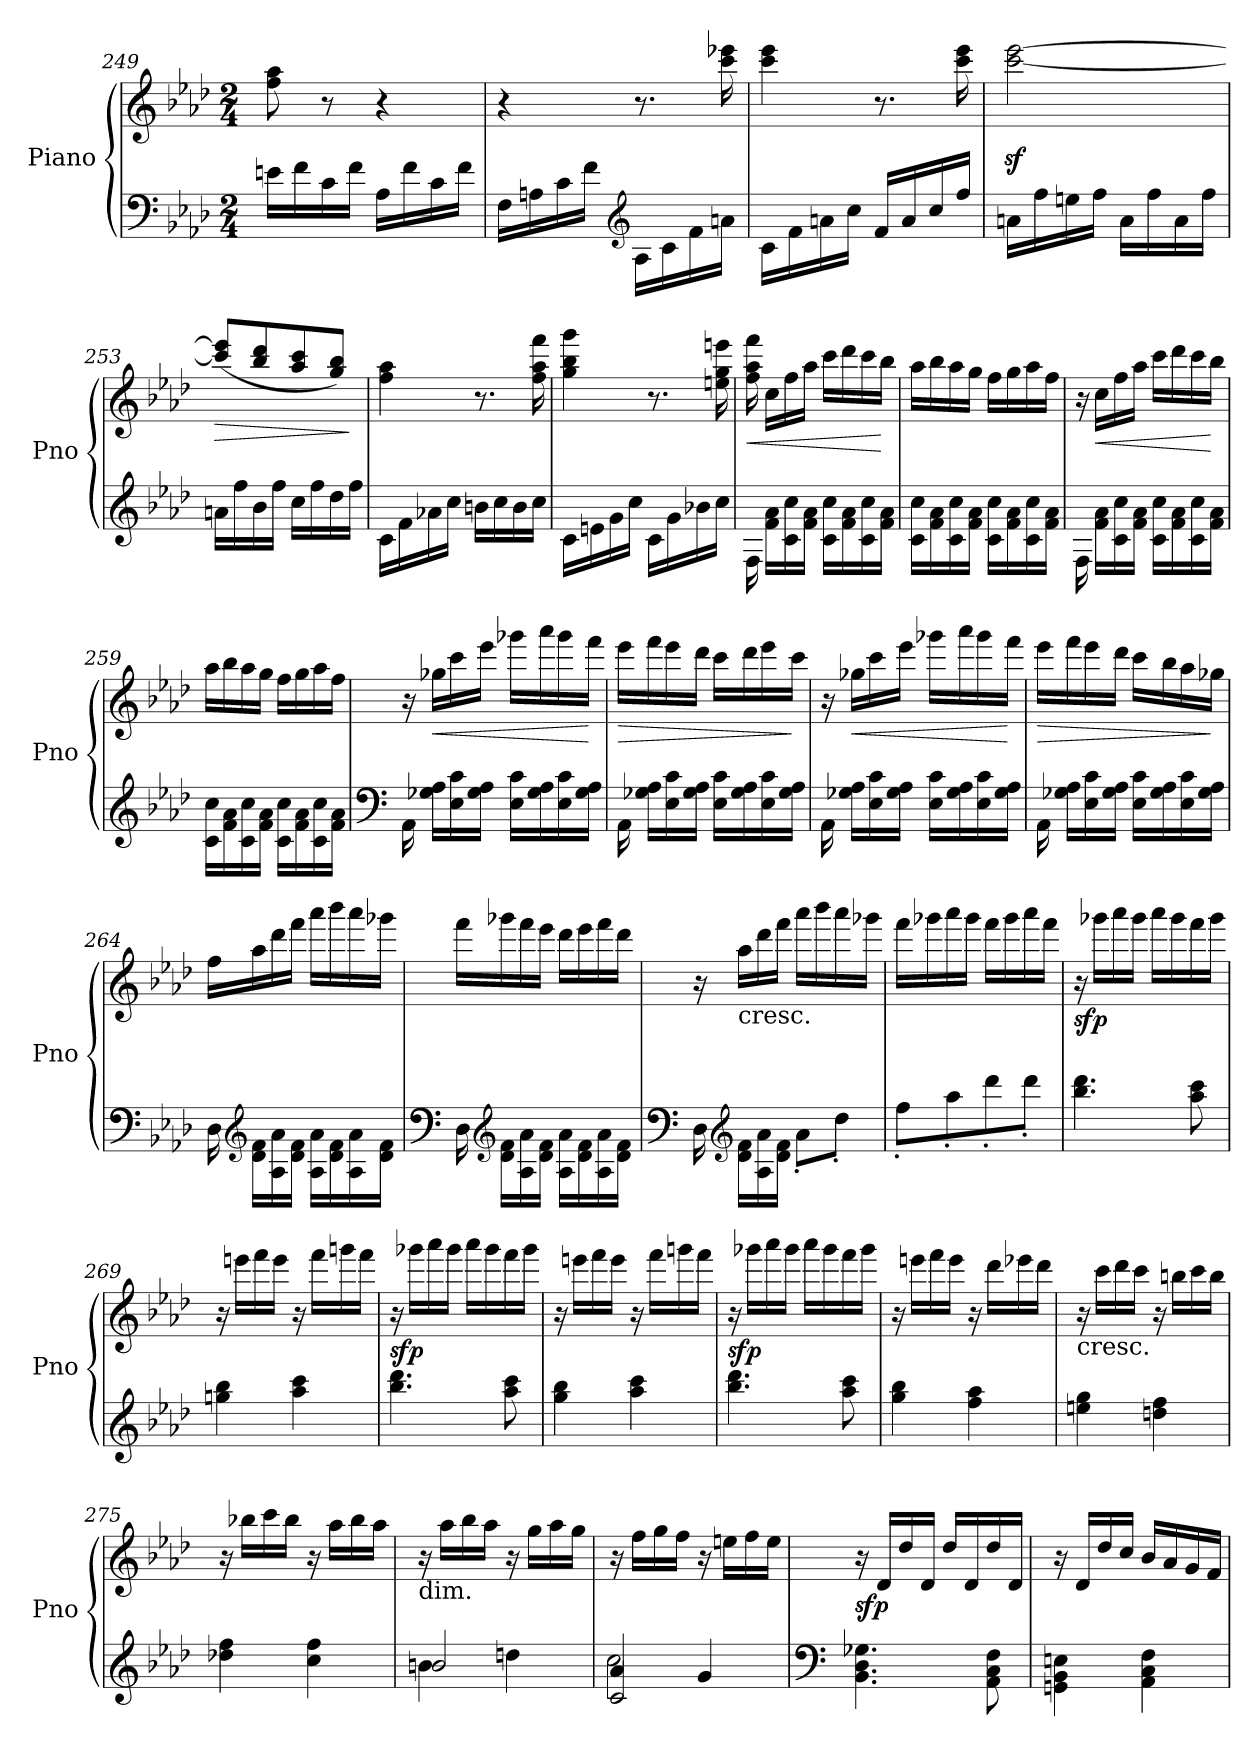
**kern	**kern	**dynam
*part1	*part1	*part1
*staff2	*staff1	*staff1/2
*I"Piano	*	*
*I'Pno	*	*
*clefF4	*clefG2	*
*k[b-e-a-d-]	*k[b-e-a-d-]	*
*f:	*f:	*
*M2/4	*M2/4	*
=249	=249	=249
*^	*	*
2ryy	16en\LL	8ff\ 8aa-\	.
.	16f\	.	.
.	16c\	8r	.
.	16f\JJ	.	.
.	16A-\LL	4r	.
.	16f\	.	.
.	16c\	.	.
.	16f\JJ	.	.
!!LO:LB:g=z
=250	=250	=250	=250
2ryy	16F\LL	4r	.
.	16An\	.	.
.	16c\	.	.
.	16f\JJ	.	.
*clefG2	*	*	*
.	16A\LL	8.r	.
.	16c\	.	.
.	16f\	.	.
.	16an\JJ	16ccc\ 16eee-X\	.
=251	=251	=251	=251
2ryy	16c\LL	4ccc\ 4eee-\	.
.	16f\	.	.
.	16an\	.	.
.	16cc\JJ	.	.
.	16f/LL	8.r	.
.	16a/	.	.
.	16cc/	.	.
.	16ff/JJ	16ccc\ 16eee-\	.
=252	=252	=252	=252
2ryy	16an\LL	[2ccc\z< [2eee-\z<	.
.	16ff\	.	.
.	16een\	.	.
.	16ff\JJ	.	.
.	16a\LL	.	.
.	16ff\	.	.
.	16a\	.	.
.	16ff\JJ	.	.
=253	=253	=253	=253
!	!	!	!LO:HP:b
*	*	*^	*
2ryy	16an\LL	(>8ccc/] 8eee-/]L	4ryy	>
.	16ff\	.	.	.
.	16b-\	8bb-/ 8ddd-/	.	.
.	16ff\JJ	.	.	.
.	16cc\LL	8aa-/ 8ccc/	8ryy	.
.	16ff\	.	.	.
.	16dd-\	8gg/ 8bb-/J)	16ryy	.
.	16ff\JJ	.	16ryy	]
*	*	*v	*v	*
=254	=254	=254	=254
2ryy	16c\LL	4ff\ 4aa-\	.
.	16f\	.	.
.	16a-X\	.	.
.	16cc\JJ	.	.
.	16bn\LL	8.r	.
.	16cc\	.	.
.	16b\	.	.
.	16cc\JJ	16ff\ 16aa-\ 16fff\	.
!!LO:LB:g=z
=255	=255	=255	=255
2ryy	16c\LL	4gg\ 4bb-\ 4ggg\	.
.	16en\	.	.
.	16g\	.	.
.	16cc\JJ	.	.
.	16c\LL	8.r	.
.	16g\	.	.
.	16b-X\	.	.
.	16cc\JJ	16een\ 16gg\ 16eeen\	.
=256	=256	=256	=256
!	!	!	!LO:HP:b
2ryy	16F\	16ff\ 16aa-\ 16fff\	<
.	16f\ 16a-\LL	16cc\LL	.
.	16c\ 16cc\	16ff\	.
.	16f\ 16a-\JJ	16aa-\JJ	.
.	16c\ 16cc\LL	16ccc\LL	.
.	16f\ 16a-\	16ddd-\	.
.	16c\ 16cc\	16ccc\	.
.	16f\ 16a-\JJ	16bb-\JJ	[
=257	=257	=257	=257
2ryy	16c\ 16cc\LL	16aa-\LL	.
.	16f\ 16a-\	16bb-\	.
.	16c\ 16cc\	16aa-\	.
.	16f\ 16a-\JJ	16gg\JJ	.
.	16c\ 16cc\LL	16ff\LL	.
.	16f\ 16a-\	16gg\	.
.	16c\ 16cc\	16aa-\	.
.	16f\ 16a-\JJ	16ff\JJ	.
=258	=258	=258	=258
2ryy	16F\	16r	.
!	!	!	!LO:HP:b
.	16f\ 16a-\LL	16cc\LL	<
.	16c\ 16cc\	16ff\	.
.	16f\ 16a-\JJ	16aa-\JJ	.
.	16c\ 16cc\LL	16ccc\LL	.
.	16f\ 16a-\	16ddd-\	.
.	16c\ 16cc\	16ccc\	.
.	16f\ 16a-\JJ	16bb-\JJ	[
!!LO:PB:g=z
=259	=259	=259	=259
2ryy	16c\ 16cc\LL	16aa-\LL	.
.	16f\ 16a-\	16bb-\	.
.	16c\ 16cc\	16aa-\	.
.	16f\ 16a-\JJ	16gg\JJ	.
.	16c\ 16cc\LL	16ff\LL	.
.	16f\ 16a-\	16gg\	.
.	16c\ 16cc\	16aa-\	.
.	16f\ 16a-\JJ	16ff\JJ	.
=260	=260	=260	=260
*clefF4	*	*	*
2ryy	16AA-\	16r	.
!	!	!	!LO:HP:b
.	16G-X\ 16A-\LL	16gg-X\LL	<
.	16E-\ 16c\	16ccc\	.
.	16G-\ 16A-\JJ	16eee-\JJ	.
.	16E-\ 16c\LL	16ggg-X\LL	.
.	16G-\ 16A-\	16aaa-\	.
.	16E-\ 16c\	16ggg-\	.
.	16G-\ 16A-\JJ	16fff\JJ	[
=261	=261	=261	=261
!	!	!	!LO:HP:b
2ryy	16AA-\	16eee-\LL	>
.	16G-X\ 16A-\LL	16fff\	.
.	16E-\ 16c\	16eee-\	.
.	16G-\ 16A-\JJ	16ddd-\JJ	.
.	16E-\ 16c\LL	16ccc\LL	.
.	16G-\ 16A-\	16ddd-\	.
.	16E-\ 16c\	16eee-\	.
.	16G-\ 16A-\JJ	16ccc\JJ	]
!!LO:LB:g=z
=262	=262	=262	=262
2ryy	16AA-\	16r	.
!	!	!	!LO:HP:b
.	16G-X\ 16A-\LL	16gg-X\LL	<
.	16E-\ 16c\	16ccc\	.
.	16G-\ 16A-\JJ	16eee-\JJ	.
.	16E-\ 16c\LL	16ggg-X\LL	.
.	16G-\ 16A-\	16aaa-\	.
.	16E-\ 16c\	16ggg-\	.
.	16G-\ 16A-\JJ	16fff\JJ	[
=263	=263	=263	=263
!	!	!	!LO:HP:b
2ryy	16AA-\	16eee-\LL	>
.	16G-X\ 16A-\LL	16fff\	.
.	16E-\ 16c\	16eee-\	.
.	16G-\ 16A-\JJ	16ddd-\JJ	.
.	16E-\ 16c\LL	16ccc\LL	.
.	16G-\ 16A-\	16bb-\	.
.	16E-\ 16c\	16aa-\	.
.	16G-\ 16A-\JJ	16gg-X\JJ	]
=264	=264	=264	=264
2ryy	16D-\	16ff\LL	.
*clefG2	*	*	*
.	16d-\ 16f\LL	16aa-\	.
.	16A-\ 16a-\	16ddd-\	.
.	16d-\ 16f\JJ	16fff\JJ	.
.	16A-\ 16a-\LL	16aaa-\LL	.
.	16d-\ 16f\	16bbb-\	.
.	16A-\ 16a-\	16aaa-\	.
.	16d-\ 16f\JJ	16ggg-X\JJ	.
!!LO:LB:g=z
=265	=265	=265	=265
*clefF4	*	*	*
2ryy	16D-\	16fff\LL	.
*clefG2	*	*	*
.	16d-\ 16f\LL	16ggg-X\	.
.	16A-\ 16a-\	16fff\	.
.	16d-\ 16f\JJ	16eee-\JJ	.
.	16A-\ 16a-\LL	16ddd-\LL	.
.	16d-\ 16f\	16eee-\	.
.	16A-\ 16a-\	16fff\	.
.	16d-\ 16f\JJ	16ddd-\JJ	.
=266	=266	=266	=266
*clefF4	*	*	*
2ryy	16D-\	16r	.
*clefG2	*	*	*
!	!	!LO:TX:b:t=cresc.	!
.	16d-\ 16f\LL	16aa-\LL	.
.	16A-\ 16a-\	16ddd-\	.
.	16d-\ 16f\JJ	16fff\JJ	.
.	8a-'\L	16aaa-\LL	.
.	.	16bbb-\	.
.	8dd-'\J	16aaa-\	.
.	.	16ggg-X\JJ	.
=267	=267	=267	=267
2ryy	8ff'\L	16fff\LL	.
.	.	16ggg-X\	.
.	8aa-'\	16aaa-\	.
.	.	16ggg-\JJ	.
.	8ddd-'\	16fff\LL	.
.	.	16ggg-\	.
.	8ddd-'\J	16aaa-\	.
.	.	16fff\JJ	.
=268	=268	=268	=268
!	!	!	!LO:DY:b
2ryy	4.bb-\ 4.ddd-\	16r	sfp
.	.	16ggg-X\LL	.
.	.	16aaa-\	.
.	.	16ggg-\JJ	.
.	.	16aaa-\LL	.
.	.	16ggg-\	.
.	8aa-\ 8ccc\	16fff\	.
.	.	16ggg-\JJ	.
!!LO:LB:g=z
=269	=269	=269	=269
2ryy	4ggn\ 4bb-\	16r	.
.	.	16eeen\LL	.
.	.	16fff\	.
.	.	16eee\JJ	.
.	4aa-\ 4ccc\	16r	.
.	.	16fff\LL	.
.	.	16gggn\	.
.	.	16fff\JJ	.
=270	=270	=270	=270
!	!	!	!LO:DY:b
2ryy	4.bb-\ 4.ddd-\	16r	sfp
.	.	16ggg-X\LL	.
.	.	16aaa-\	.
.	.	16ggg-\JJ	.
.	.	16aaa-\LL	.
.	.	16ggg-\	.
.	8aa-\ 8ccc\	16fff\	.
.	.	16ggg-\JJ	.
=271	=271	=271	=271
2ryy	4gg\ 4bb-\	16r	.
.	.	16eeen\LL	.
.	.	16fff\	.
.	.	16eee\JJ	.
.	4aa-\ 4ccc\	16r	.
.	.	16fff\LL	.
.	.	16gggn\	.
.	.	16fff\JJ	.
=272	=272	=272	=272
!	!	!	!LO:DY:b
2ryy	4.bb-\ 4.ddd-\	16r	sfp
.	.	16ggg-X\LL	.
.	.	16aaa-\	.
.	.	16ggg-\JJ	.
.	.	16aaa-\LL	.
.	.	16ggg-\	.
.	8aa-\ 8ccc\	16fff\	.
.	.	16ggg-\JJ	.
!!LO:LB:g=z
=273	=273	=273	=273
2ryy	4gg\ 4bb-\	16r	.
.	.	16eeen\LL	.
.	.	16fff\	.
.	.	16eee\JJ	.
.	4ff\ 4aa-\	16r	.
.	.	16ddd-\LL	.
.	.	16eee-X\	.
.	.	16ddd-\JJ	.
=274	=274	=274	=274
!	!	!LO:TX:b:t=cresc.	!
2ryy	4een\ 4gg\	16r	.
.	.	16ccc\LL	.
.	.	16ddd-\	.
.	.	16ccc\JJ	.
.	4ddn\ 4ff\	16r	.
.	.	16bbn\LL	.
.	.	16ccc\	.
.	.	16bb\JJ	.
=275	=275	=275	=275
2ryy	4dd-X\ 4ff\	16r	.
.	.	16bb-X\LL	.
.	.	16ccc\	.
.	.	16bb-\JJ	.
.	4cc\ 4ff\	16r	.
.	.	16aa-\LL	.
.	.	16bb-\	.
.	.	16aa-\JJ	.
=276	=276	=276	=276
*	*^	*	*
!	!	!	!LO:TX:b:t=dim.	!
2ryy	4bn\	2b/	16r	.
.	.	.	16aa-\LL	.
.	.	.	16bb-\	.
.	.	.	16aa-\JJ	.
.	4ddn\	.	16r	.
.	.	.	16gg\LL	.
.	.	.	16aa-\	.
.	.	.	16gg\JJ	.
=277	=277	=277	=277	=277
2c/	2cc\	4a-/	16r	.
.	.	.	16ff\LL	.
.	.	.	16gg\	.
.	.	.	16ff\JJ	.
.	.	4g/	16r	.
.	.	.	16een\LL	.
.	.	.	16ff\	.
.	.	.	16ee\JJ	.
*v	*v	*v	*	*
!!LO:PB:g=z
=278	=278	=278
*clefF4	*	*
*^	*	*
!	!	!	!LO:DY:b
2ryy	4.BB-\ 4.D-\ 4.G-X\	16r	sfp
.	.	16d-/LL	.
.	.	16dd-/	.
.	.	16d-/JJ	.
.	.	16dd-/LL	.
.	.	16d-/	.
.	8AA-\ 8C\ 8F\	16dd-/	.
.	.	16d-/JJ	.
=279	=279	=279	=279
2ryy	4GGn\ 4BB-\ 4En\	16r	.
.	.	16d-/LL	.
.	.	16dd-/	.
.	.	16cc/JJ	.
.	4AA-\ 4C\ 4F\	16b-/LL	.
.	.	16a-/	.
.	.	16g/	.
.	.	16f/JJ	.
*v	*v	*	*
=	=	=
*-	*-	*-
